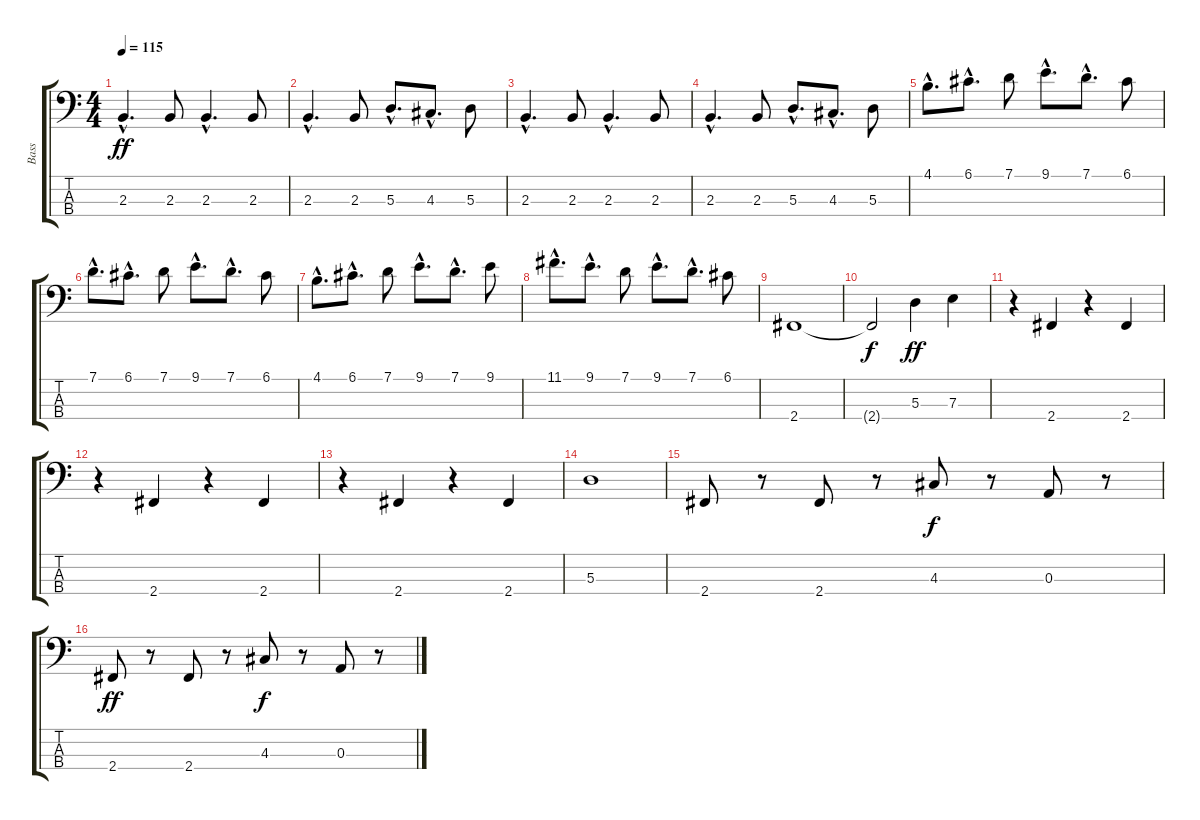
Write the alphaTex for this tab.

\track ("Bass" "Bass") {instrument electricbassfinger}
\staff {score tabs}
\tuning (G2 D2 A1 E1) {hide}
\ts (4 4)
\tempo 115
\clef f4
\ks c
2.3{hac}.4{d dy ff instrument electricbassfinger} 2.3.8 2.3{hac}.4{d} 2.3.8 |
2.3{hac}.4{d} 2.3.8 5.3{hac}.8{d} 4.3{hac}.8{d} 5.3.8 |
2.3{hac}.4{d} 2.3.8 2.3{hac}.4{d} 2.3.8 |
2.3{hac}.4{d} 2.3.8 5.3{hac}.8{d} 4.3{hac}.8{d} 5.3.8 |
4.1{hac}.8{d} 6.1{hac}.8{d} 7.1.8 9.1{hac}.8{d} 7.1{hac}.8{d} 6.1.8 |
7.1{hac}.8{d} 6.1{hac}.8{d} 7.1.8 9.1{hac}.8{d} 7.1{hac}.8{d} 6.1.8 |
4.1{hac}.8{d} 6.1{hac}.8{d} 7.1.8 9.1{hac}.8{d} 7.1{hac}.8{d} 9.1.8 |
11.1{hac}.8{d} 9.1{hac}.8{d} 7.1.8 9.1{hac}.8{d} 7.1{hac}.8{d} 6.1.8 |
2.4.1 |
2.4{t}.2{dy f} 5.3.4{dy ff} 7.3.4 |
r.4 2.4.4 r.4 2.4.4 |
r.4 2.4.4 r.4 2.4.4 |
r.4 2.4.4 r.4 2.4.4 |
5.3.1 |
2.4.8 r.8 2.4.8 r.8 4.3.8{dy f} r.8 0.3.8 r.8 |
2.4.8{dy ff} r.8 2.4.8 r.8 4.3.8{dy f} r.8 0.3.8 r.8
